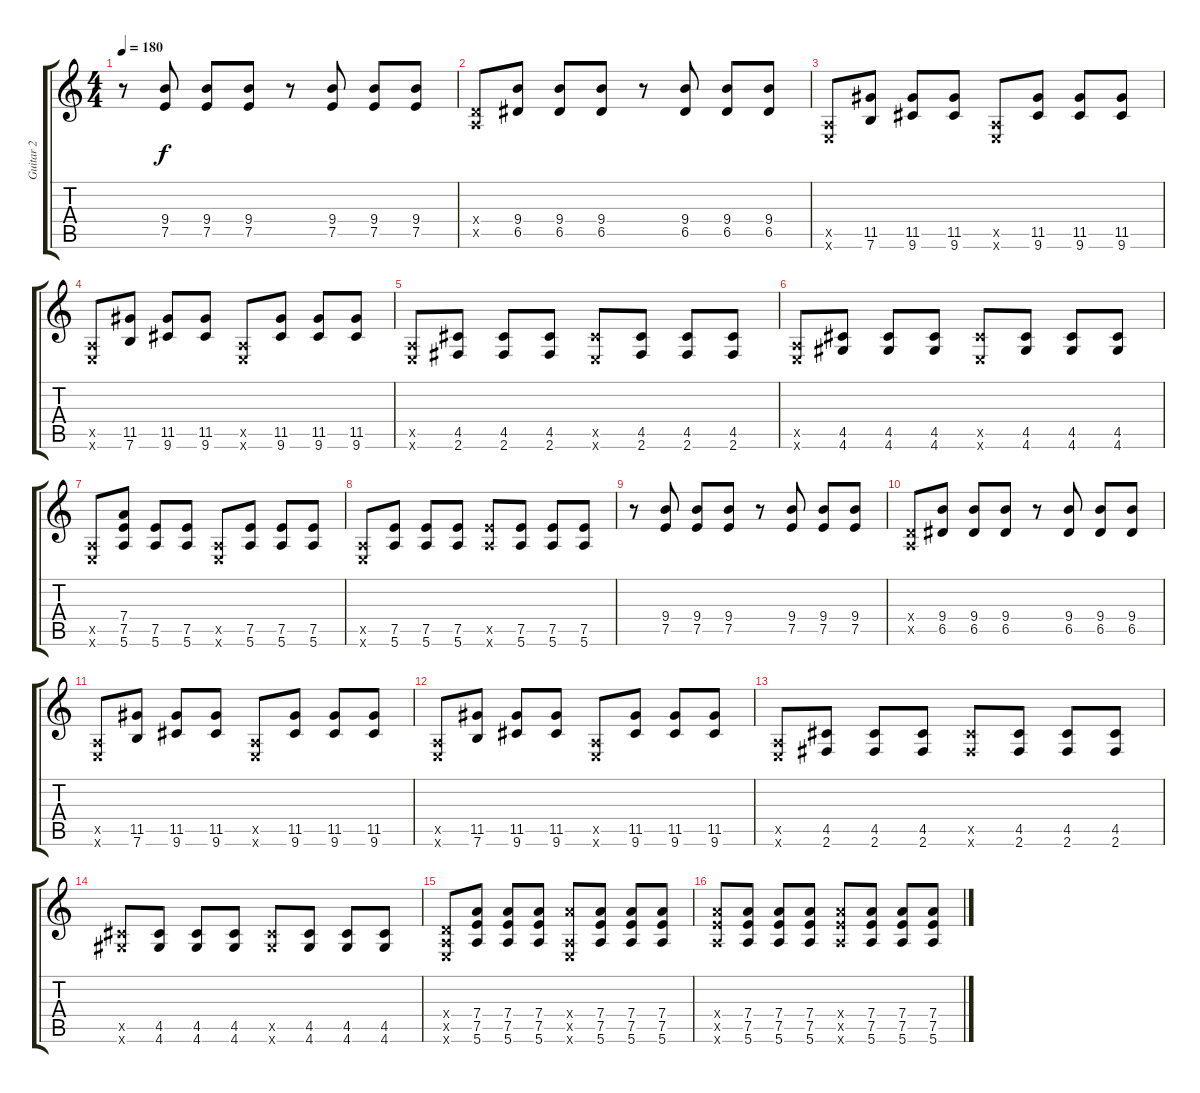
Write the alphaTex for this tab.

\track ("Guitar 2" "Guitar 2") {instrument electricguitarclean}
\staff {score tabs}
\tuning (E4 B3 G3 D3 A2 E2) {hide}
\ts (4 4)
\tempo 180
\clef g2
\ks c
r.8{dy f} (9.4 7.5).8 (9.4 7.5).8 (9.4 7.5).8 r.8 (9.4 7.5).8 (9.4 7.5).8 (9.4 7.5).8 |
(0.4{x} 0.5{x}).8 (9.4 6.5).8 (9.4 6.5).8 (9.4 6.5).8 r.8 (9.4 6.5).8 (9.4 6.5).8 (9.4 6.5).8 |
(0.5{x} 0.6{x}).8 (11.5 7.6).8 (11.5 9.6).8 (11.5 9.6).8 (0.5{x} 0.6{x}).8 (11.5 9.6).8 (11.5 9.6).8 (11.5 9.6).8 |
(0.5{x} 0.6{x}).8 (11.5 7.6).8 (11.5 9.6).8 (11.5 9.6).8 (0.5{x} 0.6{x}).8 (11.5 9.6).8 (11.5 9.6).8 (11.5 9.6).8 |
(0.5{x} 0.6{x}).8 (4.5 2.6).8 (4.5 2.6).8 (4.5 2.6).8 (4.5{x} 0.6{x}).8 (4.5 2.6).8 (4.5 2.6).8 (4.5 2.6).8 |
(0.5{x} 0.6{x}).8 (4.5 4.6).8 (4.5 4.6).8 (4.5 4.6).8 (4.5{x} 0.6{x}).8 (4.5 4.6).8 (4.5 4.6).8 (4.5 4.6).8 |
(0.5{x} 0.6{x}).8 (7.4 7.5 5.6).8 (7.5 5.6).8 (7.5 5.6).8 (0.5{x} 0.6{x}).8 (7.5 5.6).8 (7.5 5.6).8 (7.5 5.6).8 |
(0.5{x} 0.6{x}).8 (7.5 5.6).8 (7.5 5.6).8 (7.5 5.6).8 (7.5{x} 5.6{x}).8 (7.5 5.6).8 (7.5 5.6).8 (7.5 5.6).8 |
r.8 (9.4 7.5).8 (9.4 7.5).8 (9.4 7.5).8 r.8 (9.4 7.5).8 (9.4 7.5).8 (9.4 7.5).8 |
(0.4{x} 0.5{x}).8 (9.4 6.5).8 (9.4 6.5).8 (9.4 6.5).8 r.8 (9.4 6.5).8 (9.4 6.5).8 (9.4 6.5).8 |
(0.5{x} 0.6{x}).8 (11.5 7.6).8 (11.5 9.6).8 (11.5 9.6).8 (0.5{x} 0.6{x}).8 (11.5 9.6).8 (11.5 9.6).8 (11.5 9.6).8 |
(0.5{x} 0.6{x}).8 (11.5 7.6).8 (11.5 9.6).8 (11.5 9.6).8 (0.5{x} 0.6{x}).8 (11.5 9.6).8 (11.5 9.6).8 (11.5 9.6).8 |
(0.5{x} 0.6{x}).8 (4.5 2.6).8 (4.5 2.6).8 (4.5 2.6).8 (4.5{x} 2.6{x}).8 (4.5 2.6).8 (4.5 2.6).8 (4.5 2.6).8 |
(4.5{x} 4.6{x}).8 (4.5 4.6).8 (4.5 4.6).8 (4.5 4.6).8 (4.5{x} 4.6{x}).8 (4.5 4.6).8 (4.5 4.6).8 (4.5 4.6).8 |
(0.4{x} 0.5{x} 0.6{x}).8 (7.4 7.5 5.6).8 (7.4 7.5 5.6).8 (7.4 7.5 5.6).8 (7.4{x} 0.5{x} 0.6{x}).8 (7.4 7.5 5.6).8 (7.4 7.5 5.6).8 (7.4 7.5 5.6).8 |
(7.4{x} 7.5{x} 5.6{x}).8 (7.4 7.5 5.6).8 (7.4 7.5 5.6).8 (7.4 7.5 5.6).8 (7.4{x} 7.5{x} 5.6{x}).8 (7.4 7.5 5.6).8 (7.4 7.5 5.6).8 (7.4 7.5 5.6).8
